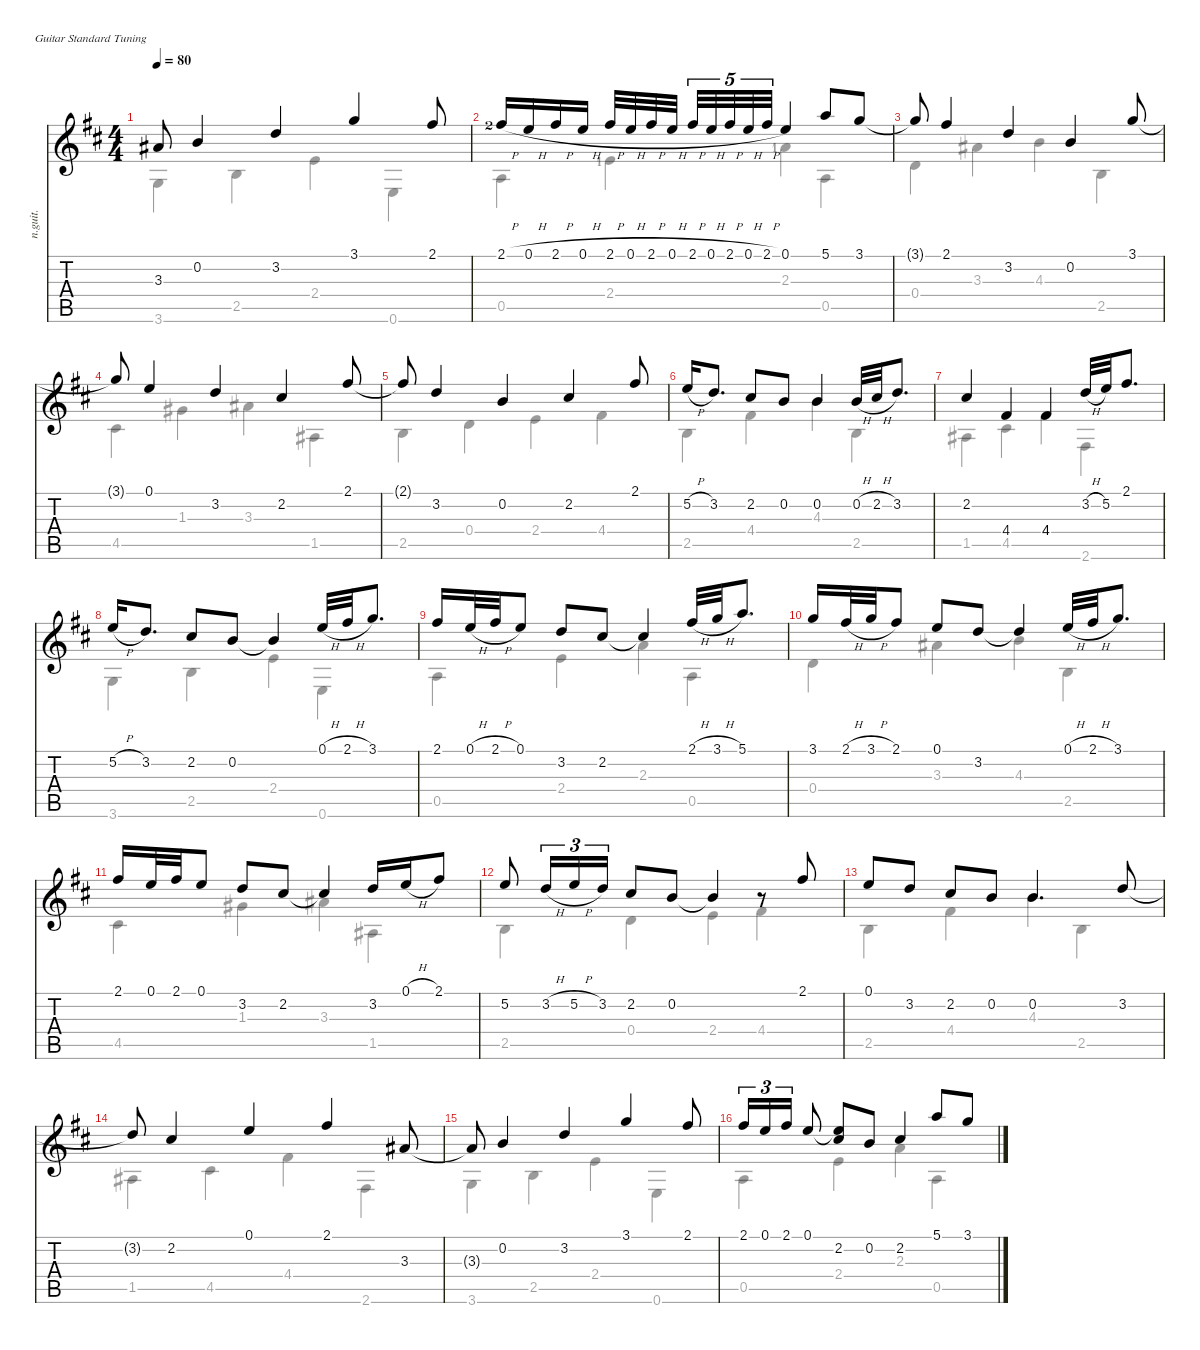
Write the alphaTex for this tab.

\defaultSystemsLayout 4
\hideDynamics
\bracketExtendMode nobrackets
\track ("Nylon Guitar" "n.guit.") {instrument acousticguitarnylon}
\staff {score tabs}
\tuning (E4 B3 G3 D3 A2 E2)
\voice
\ts (4 4)
\tempo 80
\clef g2
\ks bminor
3.3{t acc #}.8{dy mf beam Up} 0.2{acc forcenatural}.4{beam Up} 3.2{acc forcenatural}.4{beam Up} 3.1{acc forcenatural}.4{beam Up} 2.1{acc #}.8{beam Up} |
2.1{h lf 3 acc #}.16{beam Up} 0.1{h acc forcenatural}.16{beam Up} 2.1{h acc #}.16{beam Up} 0.1{h acc forcenatural}.16{beam Up} 2.1{h acc #}.32{beam Up} 0.1{h acc forcenatural}.32{beam Up} 2.1{h acc #}.32{beam Up} 0.1{h acc forcenatural}.32{beam Up} 2.1{h acc #}.32{tu (5 4) beam Up} 0.1{h acc forcenatural}.32{tu (5 4) beam Up} 2.1{h acc #}.32{tu (5 4) beam Up} 0.1{h acc forcenatural}.32{tu (5 4) beam Up} 2.1{h acc #}.32{tu (5 4) beam Up} 0.1{acc forcenatural}.4{beam Up} 5.1{acc forcenatural}.8{beam Up} 3.1{acc forcenatural}.8{beam Up} |
3.1{t acc forcenatural}.8{beam Up} 2.1{acc #}.4{beam Up} 3.2{acc forcenatural}.4{beam Up} 0.2{acc forcenatural}.4{dy mp beam Up} 3.1{acc forcenatural}.8{dy mf beam Up} |
3.1{t acc forcenatural}.8{beam Up} 0.1{acc forcenatural}.4{beam Up} 3.2{acc forcenatural}.4{beam Up} 2.2{acc #}.4{beam Up} 2.1{acc #}.8{beam Up} |
2.1{t acc #}.8{beam Up} 3.2{acc forcenatural}.4{beam Up} 0.2{acc forcenatural}.4{beam Up} 2.2{acc #}.4{beam Up} 2.1{acc #}.8{beam Up} |
5.2{h acc forcenatural}.16{beam Up} 3.2{acc forcenatural}.8{d beam Up} 2.2{acc #}.8{beam Up} 0.2{acc forcenatural}.8{beam Up} 0.2{acc forcenatural}.4{beam Up} 0.2{h acc forcenatural}.32{beam Up} 2.2{h acc #}.32{beam Up} 3.2{acc forcenatural}.8{d beam Up} |
2.2{acc #}.4{beam Up} 4.4{acc #}.4{beam Up} 4.4{acc #}.4{beam Up} 3.2{h acc forcenatural}.32{beam Up} 5.2{acc forcenatural}.32{beam Up} 2.1{acc #}.8{d beam Up} |
5.2{h acc forcenatural}.16{beam Up} 3.2{acc forcenatural}.8{d beam Up} 2.2{acc #}.8{beam Up} 0.2{acc forcenatural}.8{beam Up} 0.2{t acc forcenatural}.4{beam Up} 0.1{h acc forcenatural}.32{beam Up} 2.1{h acc #}.32{beam Up} 3.1{acc forcenatural}.8{d beam Up} |
2.1{acc #}.16{beam Up} 0.1{h acc forcenatural}.32{beam Up} 2.1{h acc #}.32{beam Up} 0.1{acc forcenatural}.8{beam Up} 3.2{acc forcenatural}.8{beam Up} 2.2{acc #}.8{beam Up} 2.2{t acc #}.4{beam Up} 2.1{h acc #}.32{beam Up} 3.1{h acc forcenatural}.32{beam Up} 5.1{acc forcenatural}.8{d beam Up} |
3.1{acc forcenatural}.16{beam Up} 2.1{h acc #}.32{beam Up} 3.1{h acc forcenatural}.32{beam Up} 2.1{acc #}.8{beam Up} 0.1{acc forcenatural}.8{beam Up} 3.2{acc forcenatural}.8{beam Up} 3.2{t acc forcenatural}.4{beam Up} 0.1{h acc forcenatural}.32{beam Up} 2.1{h acc #}.32{beam Up} 3.1{acc forcenatural}.8{d beam Up} |
2.1{acc #}.16{beam Up} 0.1{acc forcenatural}.32{beam Up} 2.1{acc #}.32{beam Up} 0.1{acc forcenatural}.8{beam Up} 3.2{acc forcenatural}.8{beam Up} 2.2{acc #}.8{beam Up} 2.2{t acc #}.4{beam Up} 3.2{acc forcenatural}.16{beam Up} 0.1{h acc forcenatural}.16{beam Up} 2.1{acc #}.8{beam Up} |
5.2{acc forcenatural}.8{beam Up} 3.2{h acc forcenatural}.16{tu (3 2) beam Up} 5.2{h acc forcenatural}.16{tu (3 2) beam Up} 3.2{acc forcenatural}.16{tu (3 2) beam Up} 2.2{acc #}.8{beam Up} 0.2{acc forcenatural}.8{beam Up} 0.2{t acc forcenatural}.4{beam Up} r.8{beam Up} 2.1{acc #}.8{beam Up} |
0.1{acc forcenatural}.8{beam Up} 3.2{acc forcenatural}.8{beam Up} 2.2{acc #}.8{beam Up} 0.2{acc forcenatural}.8{beam Up} 0.2{acc forcenatural}.4{d beam Up} 3.2{acc forcenatural}.8{beam Up} |
3.2{t acc forcenatural}.8{beam Up} 2.2{acc #}.4{beam Up} 0.1{acc forcenatural}.4{beam Up} 2.1{acc #}.4{beam Up} 3.3{acc #}.8{beam Up} |
3.3{t acc #}.8{beam Up} 0.2{acc forcenatural}.4{beam Up} 3.2{acc forcenatural}.4{beam Up} 3.1{acc forcenatural}.4{beam Up} 2.1{acc #}.8{beam Up} |
2.1{acc #}.16{tu (3 2) beam Up} 0.1{acc forcenatural}.16{tu (3 2) beam Up} 2.1{acc #}.16{tu (3 2) beam Up} 0.1{acc forcenatural}.8{beam Up} (0.1{t acc forcenatural} 2.2{acc #}).8{beam Up} 0.2{acc forcenatural}.8{beam Up} 2.2{acc #}.4{beam Up} 5.1{acc forcenatural}.8{beam Up} 3.1{acc forcenatural}.8{beam Up}
\voice
\clef g2
\ottava regular
\simile none
\ks bminor
3.6{acc forcenatural}.4{dy mf beam Down} 2.5{acc forcenatural}.4{beam Down} 2.4{acc forcenatural}.4{beam Down} 0.6{acc forcenatural}.4{beam Down} |
0.5{acc forcenatural}.4{beam Down} 2.4{lf 2 acc forcenatural}.4{beam Down} 2.3{lf 2 acc forcenatural}.4{beam Down} 0.5{acc forcenatural}.4{beam Down} |
0.4{acc forcenatural}.4{beam Down} 3.3{acc #}.4{beam Down} 4.3{acc forcenatural}.4{beam Down} 2.5{acc forcenatural}.4{beam Down} |
4.5{acc #}.4{beam Down} 1.3{acc #}.4{beam Down} 3.3{acc #}.4{beam Down} 1.5{acc #}.4{beam Down} |
2.5{acc forcenatural}.4{beam Down} 0.4{acc forcenatural}.4{beam Down} 2.4{acc forcenatural}.4{beam Down} 4.4{acc #}.4{beam Down} |
2.5{acc forcenatural}.4{beam Down} 4.4{acc #}.4{beam Down} 4.3{acc forcenatural}.4{beam Down} 2.5{acc forcenatural}.4{beam Down} |
1.5{acc #}.4{beam Down} 4.5{acc #}.4{beam Down} 4.4{acc #}.4{beam Down} 2.6{acc #}.4{beam Down} |
3.6{acc forcenatural}.4{beam Down} 2.5{acc forcenatural}.4{beam Down} 2.4{acc forcenatural}.4{beam Down} 0.6{acc forcenatural}.4{beam Down} |
0.5{acc forcenatural}.4{beam Down} 2.4{acc forcenatural}.4{beam Down} 2.3{acc forcenatural}.4{beam Down} 0.5{acc forcenatural}.4{beam Down} |
0.4{acc forcenatural}.4{beam Down} 3.3{acc #}.4{beam Down} 4.3{acc forcenatural}.4{beam Down} 2.5{acc forcenatural}.4{beam Down} |
4.5{acc #}.4{beam Down} 1.3{acc #}.4{beam Down} 3.3{acc #}.4{beam Down} 1.5{acc #}.4{beam Down} |
2.5{acc forcenatural}.4{beam Down} 0.4{acc forcenatural}.4{beam Down} 2.4{acc forcenatural}.4{beam Down} 4.4{acc #}.4{beam Down} |
2.5{acc forcenatural}.4{beam Down} 4.4{acc #}.4{beam Down} 4.3{acc forcenatural}.4{beam Down} 2.5{acc forcenatural}.4{beam Down} |
1.5{acc #}.4{beam Down} 4.5{acc #}.4{beam Down} 4.4{acc #}.4{beam Down} 2.6{acc #}.4{beam Down} |
3.6{acc forcenatural}.4{beam Down} 2.5{acc forcenatural}.4{beam Down} 2.4{acc forcenatural}.4{beam Down} 0.6{acc forcenatural}.4{beam Down} |
0.5{acc forcenatural}.4{beam Down} 2.4{acc forcenatural}.4{beam Down} 2.3{acc forcenatural}.4{beam Down} 0.5{acc forcenatural}.4{beam Down}
